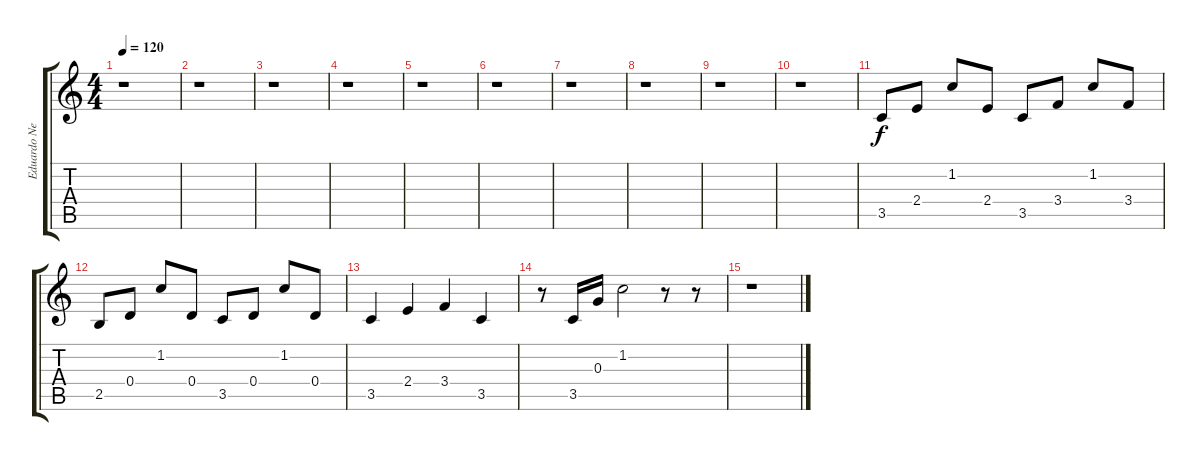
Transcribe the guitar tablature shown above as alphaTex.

\track ("Eduardo Neves - Acoustic" "Eduardo Ne") {instrument acousticguitarsteel}
\staff {score tabs}
\tuning (E4 B3 G3 D3 A2 E2) {hide}
\ts (4 4)
\tempo 120
\clef g2
\ks c
r.1{dy f} |
r.1 |
r.1 |
r.1 |
r.1 |
r.1 |
r.1 |
r.1 |
r.1 |
r.1 |
3.5.8 2.4.8 1.2.8 2.4.8 3.5.8 3.4.8 1.2.8 3.4.8 |
2.5.8 0.4.8 1.2.8 0.4.8 3.5.8 0.4.8 1.2.8 0.4.8 |
3.5.4 2.4.4 3.4.4 3.5.4 |
r.8 3.5.16 0.3.16 1.2.2 r.8 r.8 |
r.1
